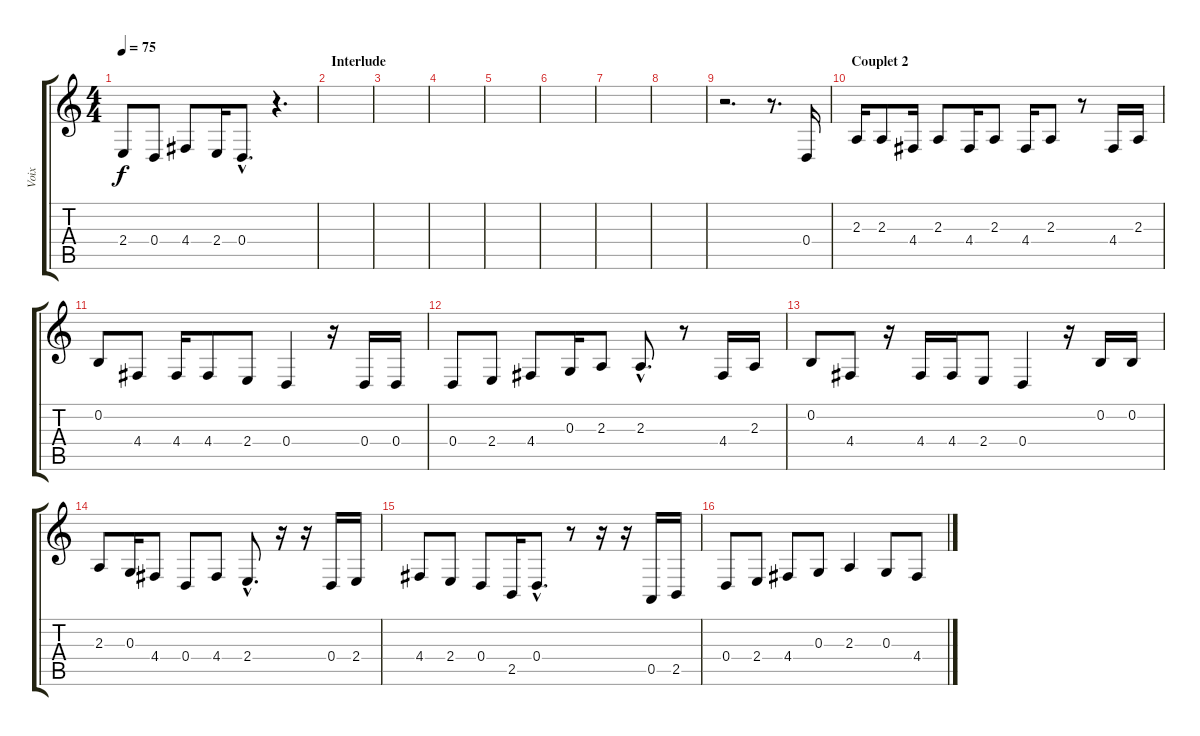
\track ("Voix" "Voix") {instrument clarinet}
\staff {score tabs}
\tuning (E4 B3 G3 D3 A2 E2) {hide}
\ts (4 4)
\tempo 75
\clef g2
\ks c
2.4.8{dy f} 0.4.8 4.4.8 2.4.16 0.4{hac}.8{d} r.4{d} |
\section ("" "Interlude")
|
|
|
|
|
|
|
r.2{d} r.8{d} 0.4.16 |
\section ("" "Couplet 2")
2.3.16 2.3.8 4.4.16 2.3.8 4.4.16 2.3.8 4.4.16 2.3.8 r.8 4.4.16 2.3.16 |
0.2.8 4.4.8 4.4.16 4.4.8 2.4.8 0.4.4 r.16 0.4.16 0.4.16 |
0.4.8 2.4.8 4.4.8 0.3.16 2.3.8 2.3{hac}.8{d} r.8 4.4.16 2.3.16 |
0.2.8 4.4.8 r.16 4.4.16 4.4.16 2.4.8 0.4.4 r.16 0.2.16 0.2.16 |
2.3.8 0.3.16 4.4.8 0.4.8 4.4.8 2.4{hac}.8{d} r.16 r.16 0.4.16 2.4.16 |
4.4.8 2.4.8 0.4.8 2.5.16 0.4{hac}.8{d} r.8 r.16 r.16 0.5.16 2.5.16 |
0.4.8 2.4.8 4.4.8 0.3.8 2.3.4 0.3.8 4.4.8
